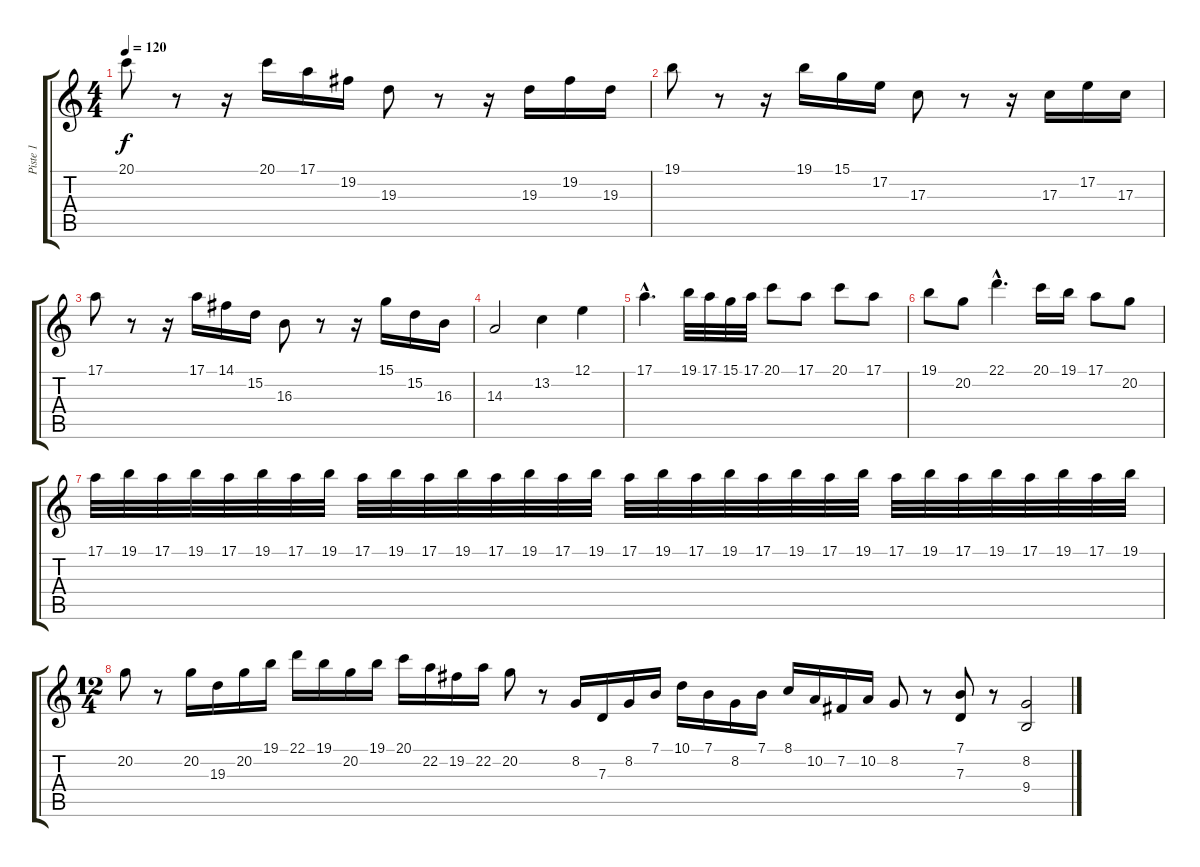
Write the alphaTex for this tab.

\track ("Piste 1" "Piste 1") {instrument acousticgrandpiano}
\staff {score tabs}
\tuning (E4 B3 G3 D3 A2 E2) {hide}
\ts (4 4)
\tempo 120
\clef g2
\ks c
20.1.8{dy f} r.8 r.16 20.1.16 17.1.16 19.2.16 19.3.8 r.8 r.16 19.3.16 19.2.16 19.3.16 |
19.1.8 r.8 r.16 19.1.16 15.1.16 17.2.16 17.3.8 r.8 r.16 17.3.16 17.2.16 17.3.16 |
17.1.8 r.8 r.16 17.1.16 14.1.16 15.2.16 16.3.8 r.8 r.16 15.1.16 15.2.16 16.3.16 |
14.3.2 13.2.4 12.1.4 |
17.1{hac}.4{d} 19.1.32 17.1.32 15.1.32 17.1.32 20.1.8 17.1.8 20.1.8 17.1.8 |
19.1.8 20.2.8 22.1{hac}.4{d} 20.1.16 19.1.16 17.1.8 20.2.8 |
17.1.32 19.1.32 17.1.32 19.1.32 17.1.32 19.1.32 17.1.32 19.1.32 17.1.32 19.1.32 17.1.32 19.1.32 17.1.32 19.1.32 17.1.32 19.1.32 17.1.32 19.1.32 17.1.32 19.1.32 17.1.32 19.1.32 17.1.32 19.1.32 17.1.32 19.1.32 17.1.32 19.1.32 17.1.32 19.1.32 17.1.32 19.1.32 |
\ts (12 4)
20.2.8 r.8 20.2.16 19.3.16 20.2.16 19.1.16 22.1.16 19.1.16 20.2.16 19.1.16 20.1.16 22.2.16 19.2.16 22.2.16 20.2.8 r.8 8.2.16 7.3.16 8.2.16 7.1.16 10.1.16 7.1.16 8.2.16 7.1.16 8.1.16 10.2.16 7.2.16 10.2.16 8.2.8 r.8 (7.1 7.3).8 r.8 (8.2 9.4).2
